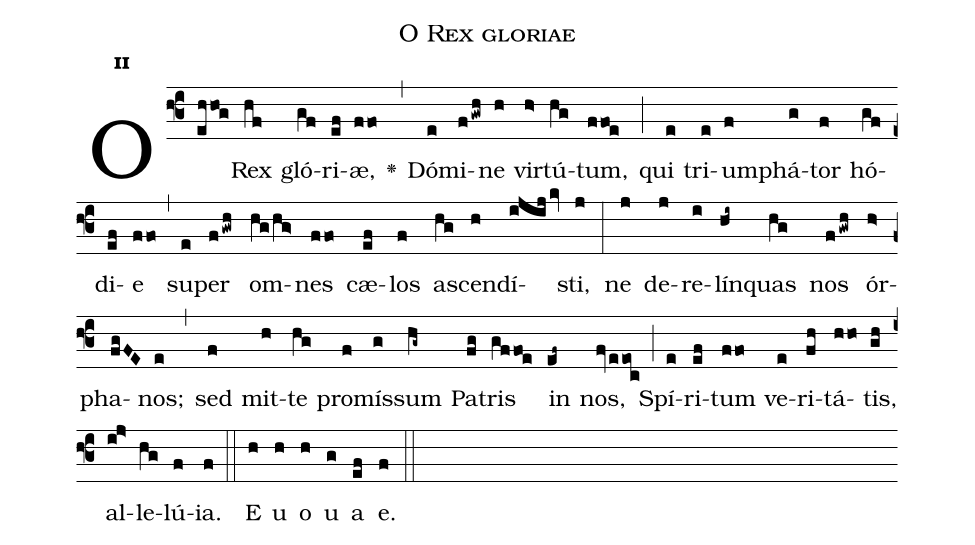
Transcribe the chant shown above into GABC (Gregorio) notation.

name:O Rex gloriae;
office-part:Antiphona;
mode:2;
%%
initial-style: 1;
name: O Rex gloriae
book: Antiphonae & Responsoria/Tomus II, p. 243;
occasion: In Ascensione Domini;
office-part: Vesperae II Ant E;
user-notes: ;
commentary: ;
annotation: 2d;
centering-scheme: english;
fontsize: 12;
font: OFLSortsMillGoudy;
height: 11;
width: 4.5;
%%
(f3)O(ehhog) Rex(hf) gló(gf)ri(ef)æ,(ffo) <v>\greheightstar</v>(,) Dó(e)mi(fgwh)ne(h) vir(h>)tú(hg)tum,(ffoe) (;) qui(e) tri(e)um(f)phá(g)tor(f) hó(gf)di(ef)e(ffo) (,) su(e)per(fgwh) om(hg/hg>)nes(ffo) cæ(ef)los(f) a(hg)scen(h)dí(ijijkv)sti,(j) (:) ne(j) de(j)re(i)lín(hi~)quas(hg) nos(fgwh) ór(h>)pha(fgFE)nos;(e) (,) sed(f) mit(h)te(hg) pro(f)mís(g)sum(hg~) Pa(fg)tris(gffoe) in(ef~) nos,(fveeoc) (;) Spí(e)ri(ef)tum(ffo) ve(e)ri(fh)tá(hho)tis,(gh) al(ij>)le(hg)lú(f)ia.(f) (::)
E(h) u(h) o(h) u(g) a(ef) e.(f) (::)
